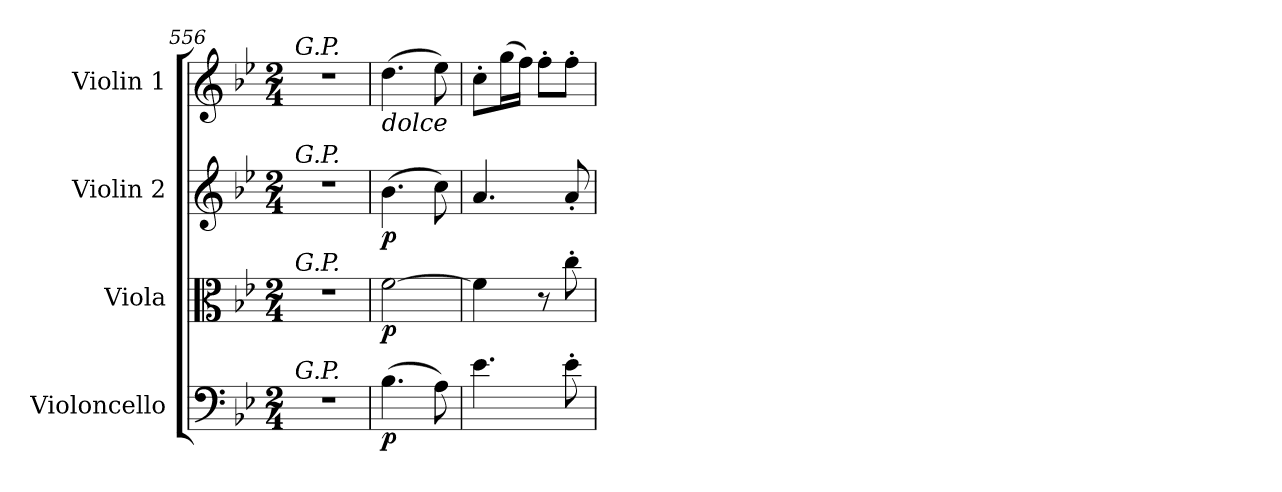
**kern	**dynam	**kern	**dynam	**kern	**dynam	**kern
*part4	*part4	*part3	*part3	*part2	*part2	*part1
*staff4	*staff4	*staff3	*staff3	*staff2	*staff2	*staff1
*I"Violoncello	*	*I"Viola	*	*I"Violin 2	*	*I"Violin 1
*I'Vc	*	*I'Vla	*	*I'Vln	*	*I'Vln
*clefF4	*	*clefC3	*	*clefG2	*	*clefG2
*k[b-e-]	*	*k[b-e-]	*	*k[b-e-]	*	*k[b-e-]
*M2/4	*	*M2/4	*	*M2/4	*	*M2/4
=556	=556	=556	=556	=556	=556	=556
!	!	!	!	!	!	!LO:TX:a:i:t=G.P.
!	!	!	!	!LO:TX:a:i:t=G.P.	!	!
!	!	!LO:TX:a:i:t=G.P.	!	!	!	!
!LO:TX:a:i:t=G.P.	!	!	!	!	!	!
2r	.	2r	.	2r	.	2r
=557	=557	=557	=557	=557	=557	=557
!	!	!	!	!	!	!LO:TX:b:i:t=dolce
!	!LO:DY:b	!	!LO:DY:b	!	!LO:DY:b	!
(>4.B-\	p	[2f\	p	(>4.b-\	p	(>4.dd\
8A\)	.	.	.	8cc\)	.	8ee-\)
=558	=558	=558	=558	=558	=558	=558
4.e-\	.	4f\]	.	4.a/	.	8cc'\L
.	.	.	.	.	.	(>16gg\L
.	.	.	.	.	.	16ff\JJ)
.	.	8r	.	.	.	8ff'\L
8e-'\	.	8cc'\	.	8a'/	.	8ff'\J
=	=	=	=	=	=	=
*-	*-	*-	*-	*-	*-	*-
